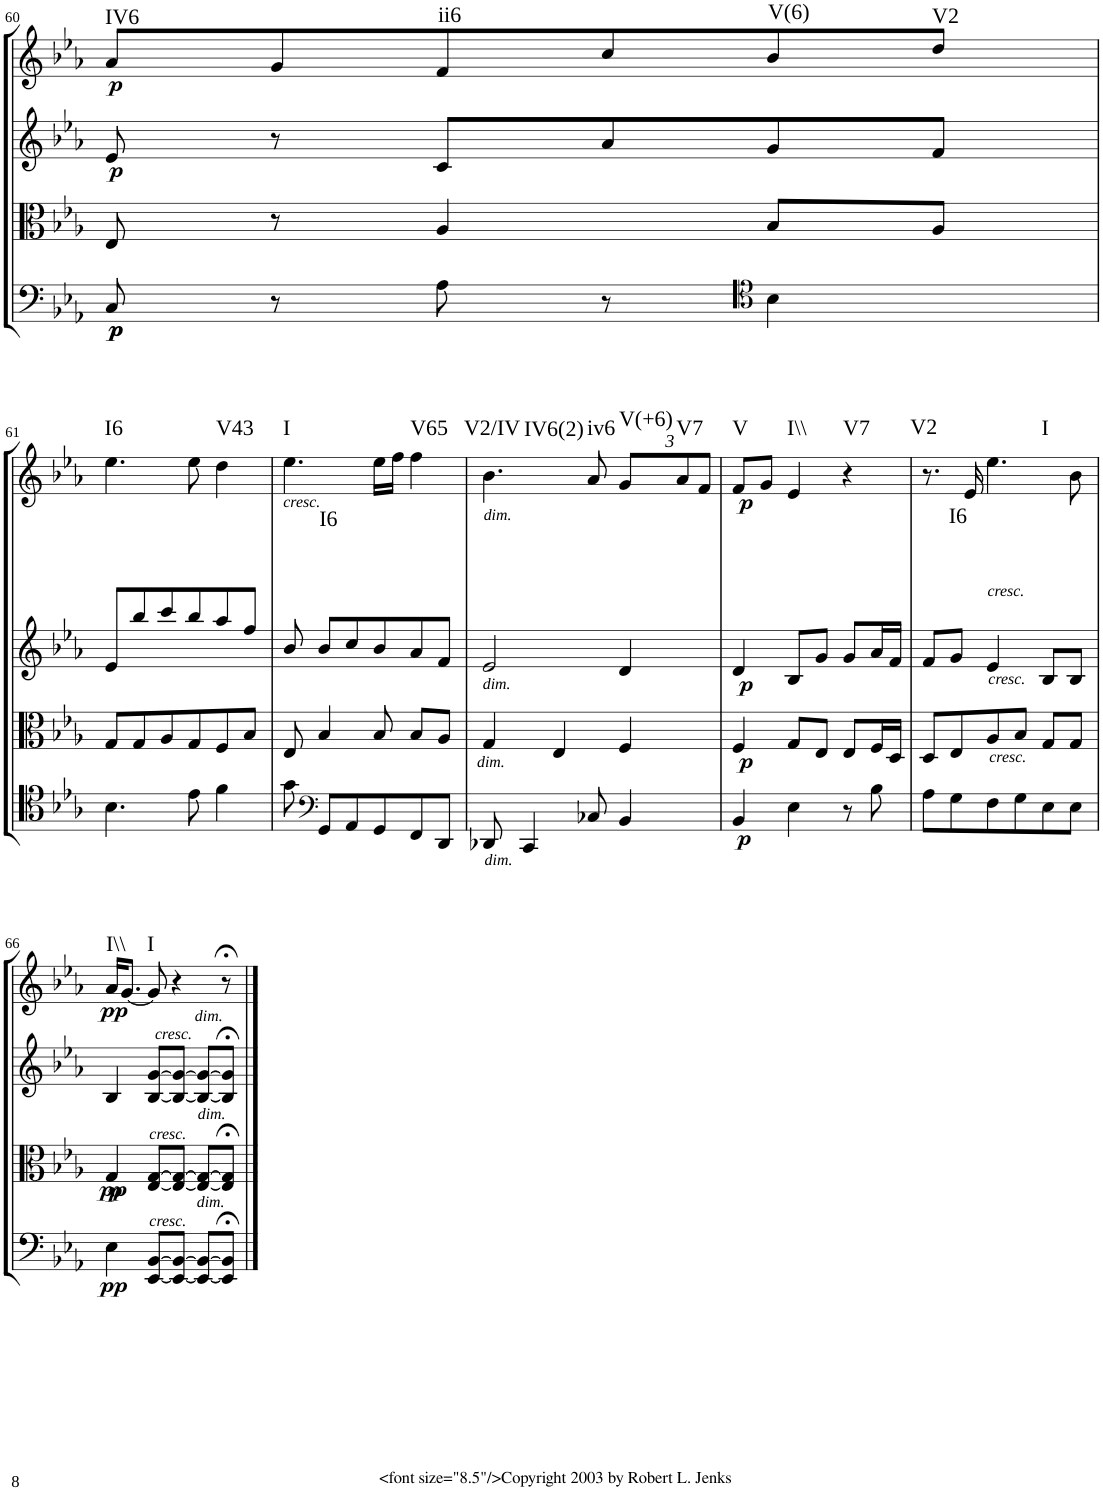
**kern	**dynam	**kern	**dynam	**kern	**dynam	**harte	**kern	**dynam	**harte
*part4	*part4	*part3	*part3	*part2	*part2	*part2	*part1	*part1	*part1
*staff4	*staff4	*staff3	*staff3	*staff2	*staff2	*	*staff1	*staff1	*
*I"Cello	*	*I"Viola	*	*I"2nd Violin	*	*	*I"1st Violin	*	*
*	*	*I'Vla	*	*I'Vln	*	*	*I'Vln	*	*
!!LO:PB:g=z
*clefF4	*	*clefC3	*	*clefG2	*	*	*clefG2	*	*
*k[b-e-a-]	*	*k[b-e-a-]	*	*k[b-e-a-]	*	*	*k[b-e-a-]	*	*
*E-:	*	*E-:	*	*E-:	*	*	*E-:	*	*
*M3/4	*	*M3/4	*	*M3/4	*	*	*M3/4	*	*
=60	=60	=60	=60	=60	=60	=60	=60	=60	=60
!	!LO:DY:b	!	!	!	!	!	!	!	!
!	!LO:DY:n=1:b	!	!	!	!LO:DY:b	!	!	!LO:DY:b	!LO:H:kt=IV6
8C/	p p	8E-/	.	8e-/	p	.	8a-/L	p	N
8r	.	8r	.	8r	.	.	8g/	.	.
!	!	!	!	!	!	!	!	!	!LO:H:kt=ii6
8A-\	.	4A-/	.	8c/L	.	.	8f/	.	N
8r	.	.	.	8a-/	.	.	8cc/	.	.
*clefC4	*	*	*	*	*	*	*	*	*
!	!	!	!	!	!	!	!	!	!LO:H:kt=V(6)
4B-\	.	8B-/L	.	8g/	.	.	8b-/	.	N
!	!	!	!	!	!	!	!	!	!LO:H:kt=V2
.	.	8A-/J	.	8f/J	.	.	8dd/J	.	N
!!LO:LB:g=z
=61	=61	=61	=61	=61	=61	=61	=61	=61	=61
!	!	!	!	!	!	!	!	!	!LO:H:kt=I6
4.B-\	.	8G/L	.	8e-/L	.	.	4.ee-\	.	N
.	.	8G/	.	8bb-/	.	.	.	.	.
.	.	8A-/	.	8ccc/	.	.	.	.	.
8e-\	.	8G/	.	8bb-/	.	.	8ee-\	.	.
!	!	!	!	!	!	!	!	!	!LO:H:kt=V43
4f\	.	8F/	.	8aa-/	.	.	4dd\	.	N
.	.	8B-/J	.	8ff/J	.	.	.	.	.
=62	=62	=62	=62	=62	=62	=62	=62	=62	=62
!	!	!	!	!	!	!	!LO:TX:b:i:t=cresc.	!	!LO:H:kt=I
8g\	.	8E-/	.	8b-/	.	.	4.ee-\	.	N
*clefF4	*	*	*	*	*	*	*	*	*
!	!	!	!	!	!	!LO:H:kt=I6	!	!	!
8GG/L	.	4B-/	.	8b-/L	.	N	.	.	.
8AA-/	.	.	.	8cc/	.	.	.	.	.
8GG/	.	8B-/	.	8b-/	.	.	16ee-\LL	.	.
.	.	.	.	.	.	.	16ff\JJ	.	.
!	!	!	!	!	!	!	!	!	!LO:H:kt=V65
8FF/	.	8B-/L	.	8a-/	.	.	4ff\	.	N
8DD/J	.	8A-/J	.	8f/J	.	.	.	.	.
=63	=63	=63	=63	=63	=63	=63	=63	=63	=63
!	!	!	!	!	!	!	!LO:TX:b:i:t=dim.	!	!
!	!	!	!	!LO:TX:b:i:t=dim.	!	!	!	!	!
!	!	!LO:TX:b:i:t=dim.	!	!	!	!	!	!	!
!LO:TX:b:i:t=dim.	!	!	!	!	!	!	!	!	!LO:H:n=1:kt=V2/IV
!	!	!	!	!	!	!	!	!	!LO:H:n=2:kt=IV6(2)
8DD-X/	.	4G/	.	2e-/	.	.	4.b-\	.	N N
4CC/	.	.	.	.	.	.	.	.	.
.	.	4E-/	.	.	.	.	.	.	.
!	!	!	!	!	!	!	!	!	!LO:H:kt=iv6
8C-X/	.	.	.	.	.	.	8a-/	.	N
*	*	*	*	*	*	*	*Xbrackettup	*	*
!	!	!	!	!	!	!	!	!	!LO:H:kt=V(+6)
4BB-/	.	4F/	.	4d/	.	.	12g/L	.	N
!	!	!	!	!	!	!	!	!	!LO:H:kt=V7
.	.	.	.	.	.	.	12a-/	.	N
.	.	.	.	.	.	.	12f/J	.	.
=64	=64	=64	=64	=64	=64	=64	=64	=64	=64
!	!LO:DY:b	!	!LO:DY:b	!	!LO:DY:b	!	!	!LO:DY:b	!LO:H:kt=V
4BB-/	p	4F/	p	4d/	p	.	8f/L	p	N
.	.	.	.	.	.	.	8g/J	.	.
!	!	!	!	!	!	!	!	!	!LO:H:kt=I\\
4E-\	.	8G/L	.	8B-/L	.	.	4e-/	.	N
.	.	8E-/J	.	8g/J	.	.	.	.	.
!	!	!	!	!	!	!	!	!	!LO:H:kt=V7
8r	.	8E-/L	.	8g/L	.	.	4r	.	N
8B-\	.	16F/L	.	16a-/L	.	.	.	.	.
.	.	16D/JJ	.	16f/JJ	.	.	.	.	.
=65	=65	=65	=65	=65	=65	=65	=65	=65	=65
!	!	!	!	!	!	!	!	!	!LO:H:kt=V2
8A-\L	.	8D/L	.	8f/L	.	.	8.r	.	N
!	!	!	!	!	!	!LO:H:kt=I6	!	!	!
8G\	.	8E-/	.	8g/J	.	N	.	.	.
.	.	.	.	.	.	.	16e-/	.	.
!	!	!	!	!LO:TX:a:i:t=cresc.	!	!	!	!	!
!	!	!LO:TX:a:i:t=cresc.	!	!	!	!	!	!	!
!LO:TX:a:i:t=cresc.	!	!	!	!	!	!	!	!	!LO:H:kt=I
8F\	.	8A-/	.	4e-/	.	.	4.ee-\	.	N
8G\	.	8B-/J	.	.	.	.	.	.	.
8E-\	.	8G/L	.	8B-/L	.	.	.	.	.
8E-\J	.	8G/J	.	8B-/J	.	.	8b-\	.	.
!!LO:LB:g=z
=66	=66	=66	=66	=66	=66	=66	=66	=66	=66
!	!LO:DY:b	!	!LO:DY:b	!	!	!	!	!	!
!	!	!	!LO:DY:n=1:b	!	!	!	!	!LO:DY:b	!LO:H:kt=I\\
4E-\	pp	4G/	p pp	4B-/	.	.	16a-/KL	pp	N
.	.	.	.	.	.	.	[8.g/J	.	.
!	!	!	!	!LO:TX:a:i:t=cresc.	!	!	!	!	!
!	!	!LO:TX:a:i:t=cresc.	!	!	!	!	!	!	!
!LO:TX:a:i:t=cresc.	!	!	!	!	!	!	!	!	!LO:H:kt=I
[8EE-/ [8BB-/L	.	[8E-/ [8G/L	.	[8B-/ [8g/L	.	.	8g/]	.	N
8EE-/_ 8BB-/_J	.	8E-/_ 8G/_J	.	8B-/_ 8g/_J	.	.	4r	.	.
!	!	!	!	!LO:TX:a:i:t=dim.	!	!	!	!	!
!	!	!LO:TX:a:i:t=dim.	!	!	!	!	!	!	!
!LO:TX:a:i:t=dim.	!	!	!	!	!	!	!	!	!
8EE-/_ 8BB-/_L	.	8E-/_ 8G/_L	.	8B-/_ 8g/_L	.	.	.	.	.
8EE-/];< 8BB-/];<J	.	8E-/];< 8G/];<J	.	8B-/];< 8g/];<J	.	.	8r;<	.	.
==	==	==	==	==	==	==	==	==	==
*-	*-	*-	*-	*-	*-	*-	*-	*-	*-
